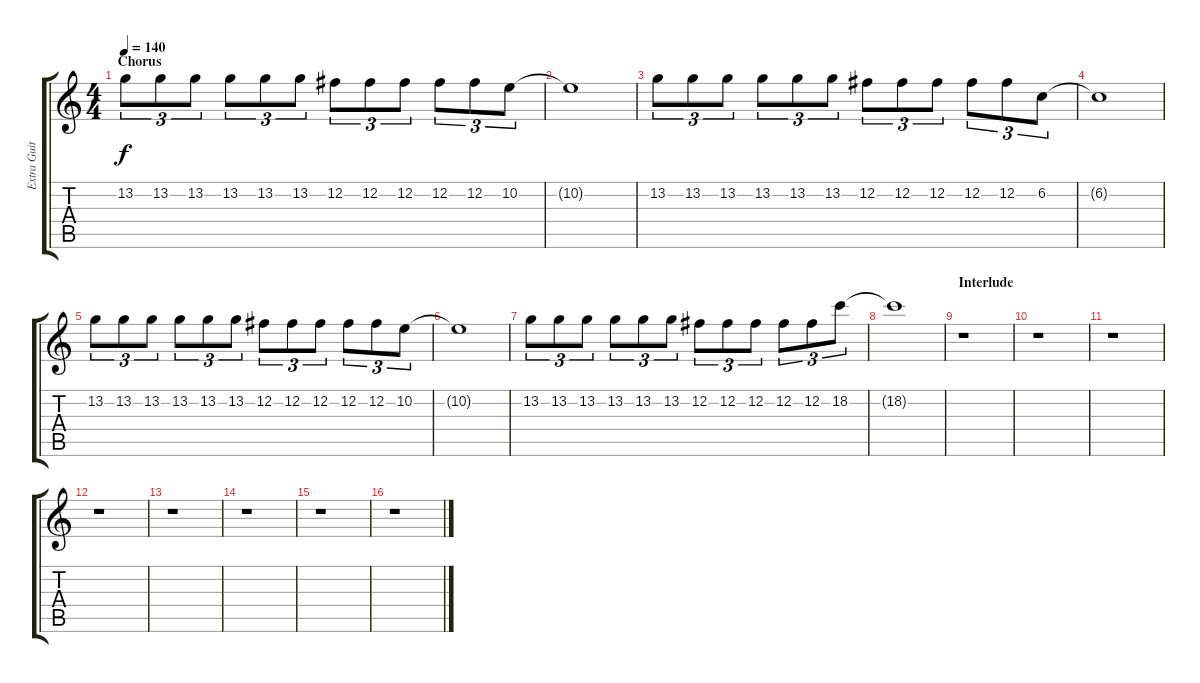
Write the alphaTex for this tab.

\track ("Extra Guitar 1" "Extra Guit") {instrument overdrivenguitar}
\staff {score tabs}
\tuning (B3 Gb3 D3 A2 E2 B1) {hide}
\ts (4 4)
\section ("" "Chorus")
\tempo 140
\clef g2
\ks c
13.2.8{tu (3 2) dy f} 13.2.8{tu (3 2)} 13.2.8{tu (3 2)} 13.2.8{tu (3 2)} 13.2.8{tu (3 2)} 13.2.8{tu (3 2)} 12.2.8{tu (3 2)} 12.2.8{tu (3 2)} 12.2.8{tu (3 2)} 12.2.8{tu (3 2)} 12.2.8{tu (3 2)} 10.2.8{tu (3 2)} |
10.2{t}.1 |
13.2.8{tu (3 2)} 13.2.8{tu (3 2)} 13.2.8{tu (3 2)} 13.2.8{tu (3 2)} 13.2.8{tu (3 2)} 13.2.8{tu (3 2)} 12.2.8{tu (3 2)} 12.2.8{tu (3 2)} 12.2.8{tu (3 2)} 12.2.8{tu (3 2)} 12.2.8{tu (3 2)} 6.2.8{tu (3 2)} |
6.2{t}.1 |
13.2.8{tu (3 2)} 13.2.8{tu (3 2)} 13.2.8{tu (3 2)} 13.2.8{tu (3 2)} 13.2.8{tu (3 2)} 13.2.8{tu (3 2)} 12.2.8{tu (3 2)} 12.2.8{tu (3 2)} 12.2.8{tu (3 2)} 12.2.8{tu (3 2)} 12.2.8{tu (3 2)} 10.2.8{tu (3 2)} |
10.2{t}.1 |
13.2.8{tu (3 2)} 13.2.8{tu (3 2)} 13.2.8{tu (3 2)} 13.2.8{tu (3 2)} 13.2.8{tu (3 2)} 13.2.8{tu (3 2)} 12.2.8{tu (3 2)} 12.2.8{tu (3 2)} 12.2.8{tu (3 2)} 12.2.8{tu (3 2)} 12.2.8{tu (3 2)} 18.2.8{tu (3 2)} |
18.2{t}.1 |
\section ("" "Interlude")
r.1 |
r.1 |
r.1 |
r.1 |
r.1 |
r.1 |
r.1 |
r.1
